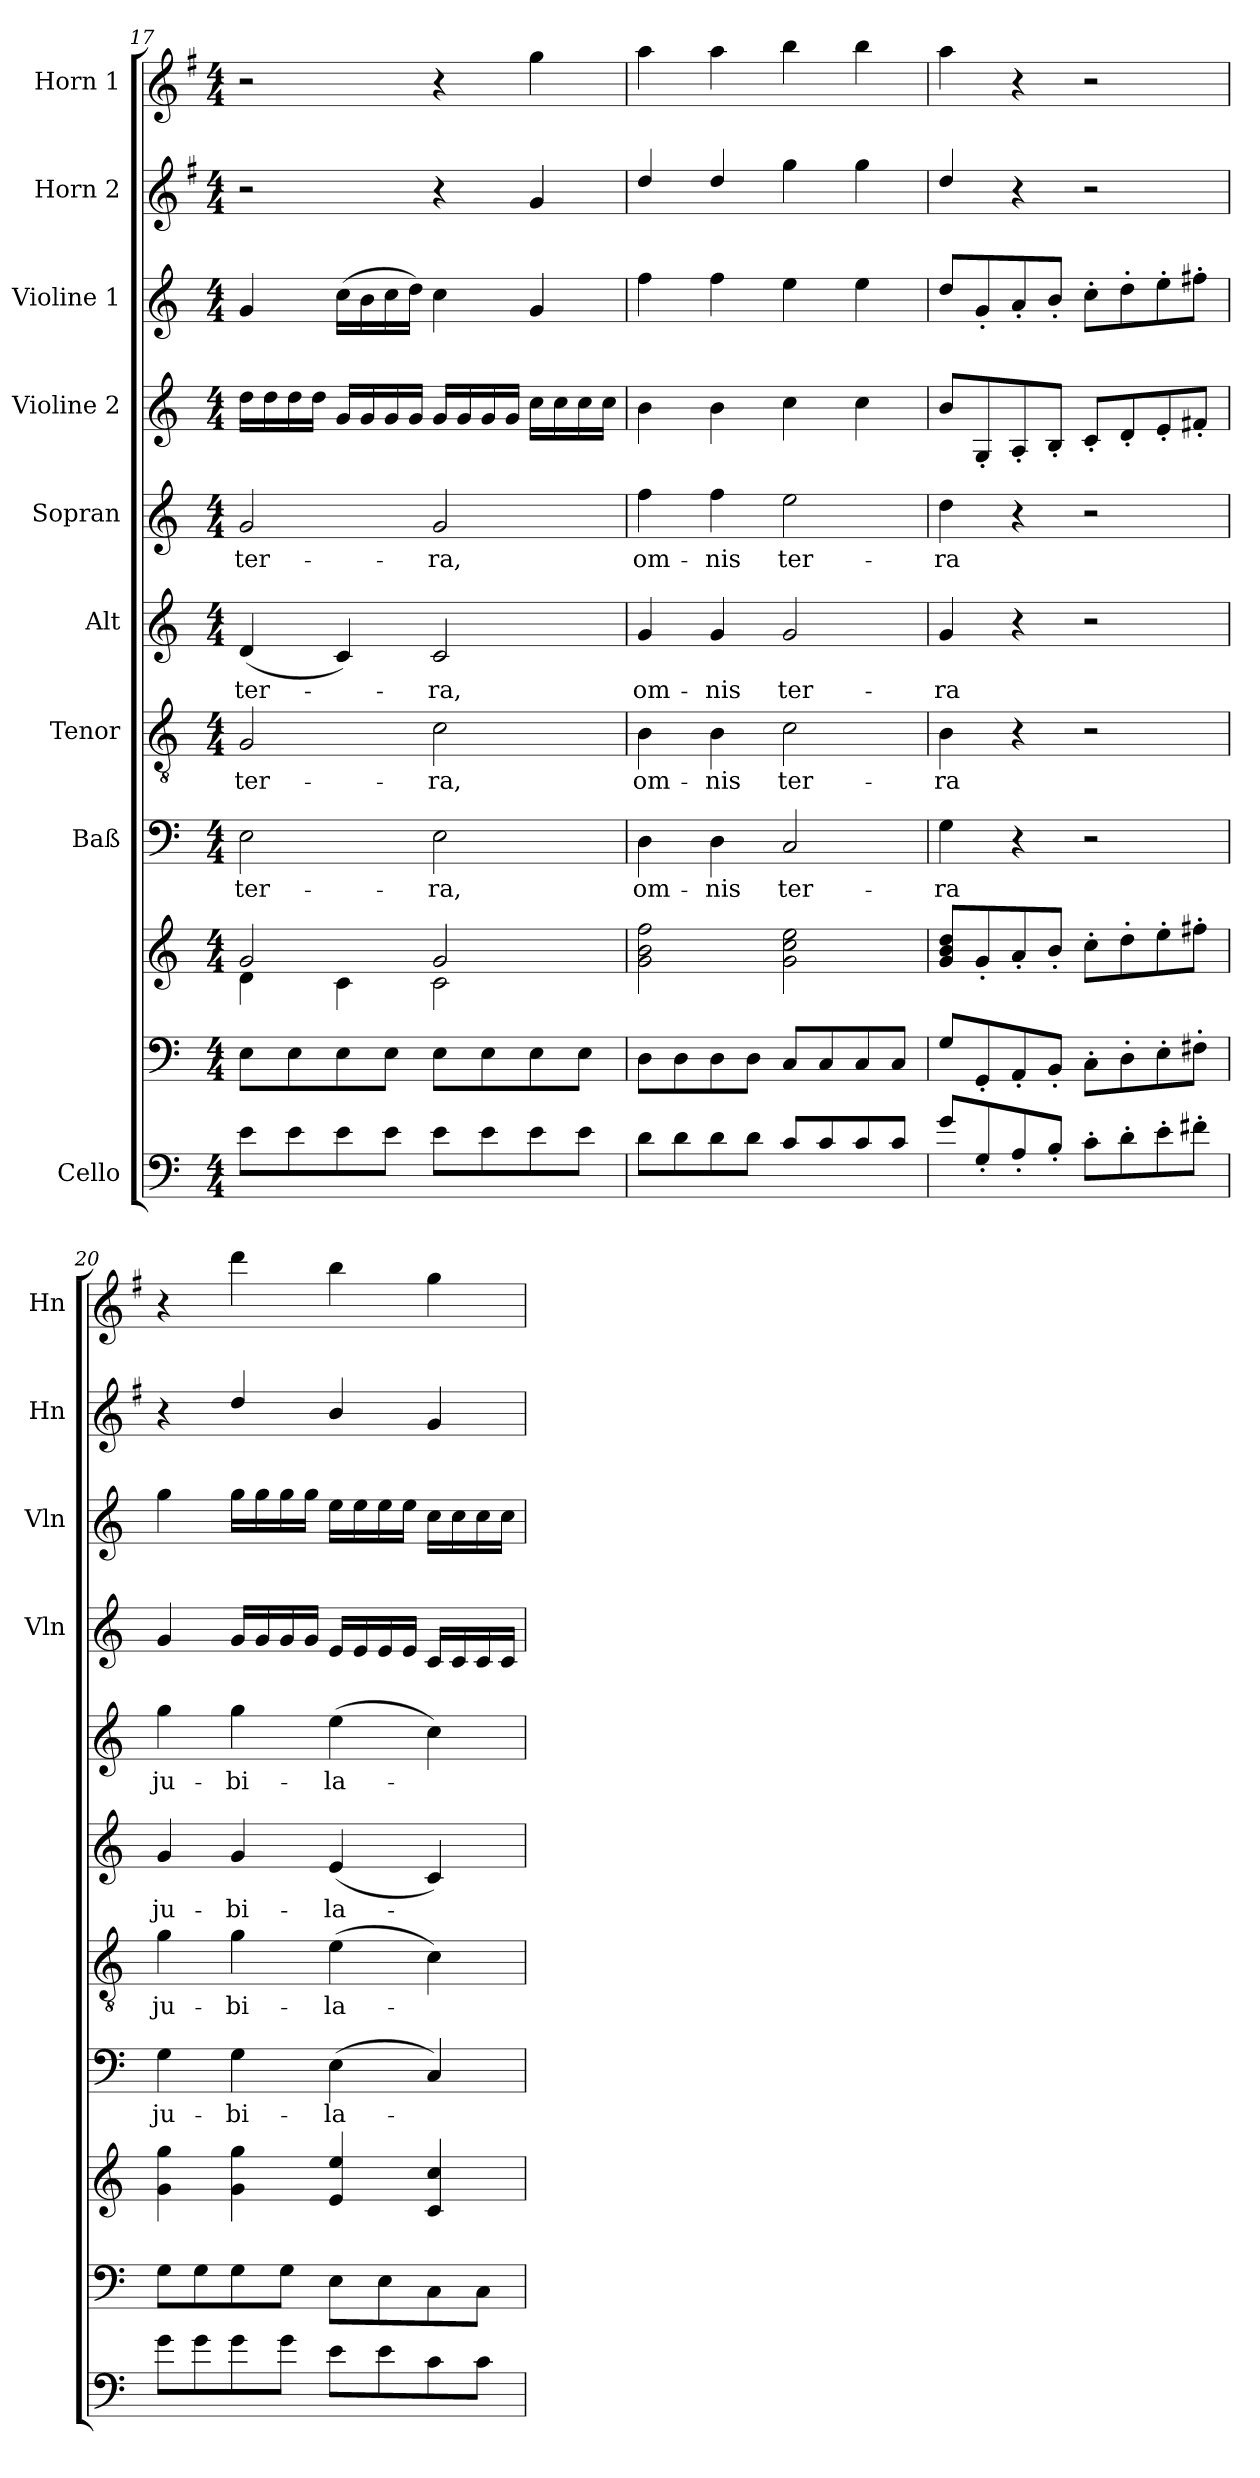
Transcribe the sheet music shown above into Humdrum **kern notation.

**kern	**kern	**kern	**kern	**text	**kern	**text	**kern	**text	**kern	**text	**kern	**kern	**kern	**kern
*part10	*part9	*part9	*part8	*part8	*part7	*part7	*part6	*part6	*part5	*part5	*part4	*part3	*part2	*part1
*staff11	*staff10	*staff9	*staff8	*staff8	*staff7	*staff7	*staff6	*staff6	*staff5	*staff5	*staff4	*staff3	*staff2	*staff1
*I"Cello	*	*	*I"Baß	*	*I"Tenor	*	*I"Alt	*	*I"Sopran	*	*I"Violine 2	*I"Violine 1	*I"Horn 2	*I"Horn 1
*	*	*	*	*	*	*	*	*	*	*	*I'Vln	*I'Vln	*I'Hn	*I'Hn
*clefF4	*clefF4	*clefG2	*clefF4	*	*clefGv2	*	*clefG2	*	*clefG2	*	*clefG2	*clefG2	*clefG2	*clefG2
*ITrd7c12	*	*	*	*	*	*	*	*	*	*	*	*	*ITrd4c7	*ITrd4c7
*k[]	*k[]	*k[]	*k[]	*	*k[]	*	*k[]	*	*k[]	*	*k[]	*k[]	*k[]	*k[]
*C:	*C:	*C:	*C:	*	*C:	*	*C:	*	*C:	*	*C:	*C:	*C:	*C:
*M4/4	*M4/4	*M4/4	*M4/4	*	*M4/4	*	*M4/4	*	*M4/4	*	*M4/4	*M4/4	*M4/4	*M4/4
=17	=17	=17	=17	=17	=17	=17	=17	=17	=17	=17	=17	=17	=17	=17
*	*	*^	*	*	*	*	*	*	*	*	*	*	*	*
!	!	!	!	!	!LO:LY:b	!	!LO:LY:b	!	!LO:LY:b	!	!LO:LY:b	!	!	!	!
8E\L	8E\L	2g/	4d\	2E\	ter-	2G/	ter-	(<4d/	ter-	2g/	ter-	16dd\LL	4g/	2r	2r
.	.	.	.	.	.	.	.	.	.	.	.	16dd\	.	.	.
8E\	8E\	.	.	.	.	.	.	.	.	.	.	16dd\	.	.	.
.	.	.	.	.	.	.	.	.	.	.	.	16dd\JJ	.	.	.
8E\	8E\	.	4c\	.	.	.	.	4c/)	.	.	.	16g/LL	(>16cc\LL	.	.
.	.	.	.	.	.	.	.	.	.	.	.	16g/	16b\	.	.
8E\J	8E\J	.	.	.	.	.	.	.	.	.	.	16g/	16cc\	.	.
.	.	.	.	.	.	.	.	.	.	.	.	16g/JJ	16dd\JJ)	.	.
!	!	!	!	!	!LO:LY:b	!	!LO:LY:b	!	!LO:LY:b	!	!LO:LY:b	!	!	!	!
8E\L	8E\L	2g/	2c\	2E\	-ra,	2c\	-ra,	2c/	-ra,	2g/	-ra,	16g/LL	4cc\	4r	4r
.	.	.	.	.	.	.	.	.	.	.	.	16g/	.	.	.
8E\	8E\	.	.	.	.	.	.	.	.	.	.	16g/	.	.	.
.	.	.	.	.	.	.	.	.	.	.	.	16g/JJ	.	.	.
8E\	8E\	.	.	.	.	.	.	.	.	.	.	16cc\LL	4g/	4c/	4cc\
.	.	.	.	.	.	.	.	.	.	.	.	16cc\	.	.	.
8E\J	8E\J	.	.	.	.	.	.	.	.	.	.	16cc\	.	.	.
.	.	.	.	.	.	.	.	.	.	.	.	16cc\JJ	.	.	.
*	*	*v	*v	*	*	*	*	*	*	*	*	*	*	*	*
!!LO:PB:g=z
=18	=18	=18	=18	=18	=18	=18	=18	=18	=18	=18	=18	=18	=18	=18
!	!	!	!	!LO:LY:b	!	!LO:LY:b	!	!LO:LY:b	!	!LO:LY:b	!	!	!	!
8D\L	8D\L	2g\ 2b\ 2ff\	4D\	om-	4B\	om-	4g/	om-	4ff\	om-	4b\	4ff\	4g/	4dd\
8D\	8D\	.	.	.	.	.	.	.	.	.	.	.	.	.
!	!	!	!	!LO:LY:b	!	!LO:LY:b	!	!LO:LY:b	!	!LO:LY:b	!	!	!	!
8D\	8D\	.	4D\	-nis	4B\	-nis	4g/	-nis	4ff\	-nis	4b\	4ff\	4g/	4dd\
8D\J	8D\J	.	.	.	.	.	.	.	.	.	.	.	.	.
!	!	!	!	!LO:LY:b	!	!LO:LY:b	!	!LO:LY:b	!	!LO:LY:b	!	!	!	!
8C/L	8C/L	2g\ 2cc\ 2ee\	2C/	ter-	2c\	ter-	2g/	ter-	2ee\	ter-	4cc\	4ee\	4cc\	4ee\
8C/	8C/	.	.	.	.	.	.	.	.	.	.	.	.	.
8C/	8C/	.	.	.	.	.	.	.	.	.	4cc\	4ee\	4cc\	4ee\
8C/J	8C/J	.	.	.	.	.	.	.	.	.	.	.	.	.
=19	=19	=19	=19	=19	=19	=19	=19	=19	=19	=19	=19	=19	=19	=19
!	!	!	!	!LO:LY:b	!	!LO:LY:b	!	!LO:LY:b	!	!LO:LY:b	!	!	!	!
8G/L	8G/L	8g/ 8b/ 8dd/L	4G\	-ra	4B\	-ra	4g/	-ra	4dd\	-ra	8b/L	8dd/L	4g/	4dd\
8GG'</	8GG'</	8g'</	.	.	.	.	.	.	.	.	8G'</	8g'</	.	.
8AA'</	8AA'</	8a'</	4r	.	4r	.	4r	.	4r	.	8A'</	8a'</	4r	4r
8BB'</J	8BB'</J	8b'</J	.	.	.	.	.	.	.	.	8B'</J	8b'</J	.	.
8C'>\L	8C'>\L	8cc'>\L	2r	.	2r	.	2r	.	2r	.	8c'</L	8cc'>\L	2r	2r
8D'>\	8D'>\	8dd'>\	.	.	.	.	.	.	.	.	8d'</	8dd'>\	.	.
8E'>\	8E'>\	8ee'>\	.	.	.	.	.	.	.	.	8e'</	8ee'>\	.	.
8F#X'>\J	8F#X'>\J	8ff#X'>\J	.	.	.	.	.	.	.	.	8f#X'</J	8ff#X'>\J	.	.
=20	=20	=20	=20	=20	=20	=20	=20	=20	=20	=20	=20	=20	=20	=20
!	!	!	!	!LO:LY:b	!	!LO:LY:b	!	!LO:LY:b	!	!LO:LY:b	!	!	!	!
8G\L	8G\L	4g\ 4gg\	4G\	ju-	4g\	ju-	4g/	ju-	4gg\	ju-	4g/	4gg\	4r	4r
8G\	8G\	.	.	.	.	.	.	.	.	.	.	.	.	.
!	!	!	!	!LO:LY:b	!	!LO:LY:b	!	!LO:LY:b	!	!LO:LY:b	!	!	!	!
8G\	8G\	4g\ 4gg\	4G\	-bi-	4g\	-bi-	4g/	-bi-	4gg\	-bi-	16g/LL	16gg\LL	4g/	4gg\
.	.	.	.	.	.	.	.	.	.	.	16g/	16gg\	.	.
8G\J	8G\J	.	.	.	.	.	.	.	.	.	16g/	16gg\	.	.
.	.	.	.	.	.	.	.	.	.	.	16g/JJ	16gg\JJ	.	.
!	!	!	!	!LO:LY:b	!	!LO:LY:b	!	!LO:LY:b	!	!LO:LY:b	!	!	!	!
8E\L	8E\L	4e/ 4ee/	(>4E\	-la-	(>4e\	-la-	(<4e/	-la-	(>4ee\	-la-	16e/LL	16ee\LL	4e/	4ee\
.	.	.	.	.	.	.	.	.	.	.	16e/	16ee\	.	.
8E\	8E\	.	.	.	.	.	.	.	.	.	16e/	16ee\	.	.
.	.	.	.	.	.	.	.	.	.	.	16e/JJ	16ee\JJ	.	.
8C\	8C\	4c/ 4cc/	4C/)	.	4c\)	.	4c/)	.	4cc\)	.	16c/LL	16cc\LL	4c/	4cc\
.	.	.	.	.	.	.	.	.	.	.	16c/	16cc\	.	.
8C\J	8C\J	.	.	.	.	.	.	.	.	.	16c/	16cc\	.	.
.	.	.	.	.	.	.	.	.	.	.	16c/JJ	16cc\JJ	.	.
=	=	=	=	=	=	=	=	=	=	=	=	=	=	=
*-	*-	*-	*-	*-	*-	*-	*-	*-	*-	*-	*-	*-	*-	*-
